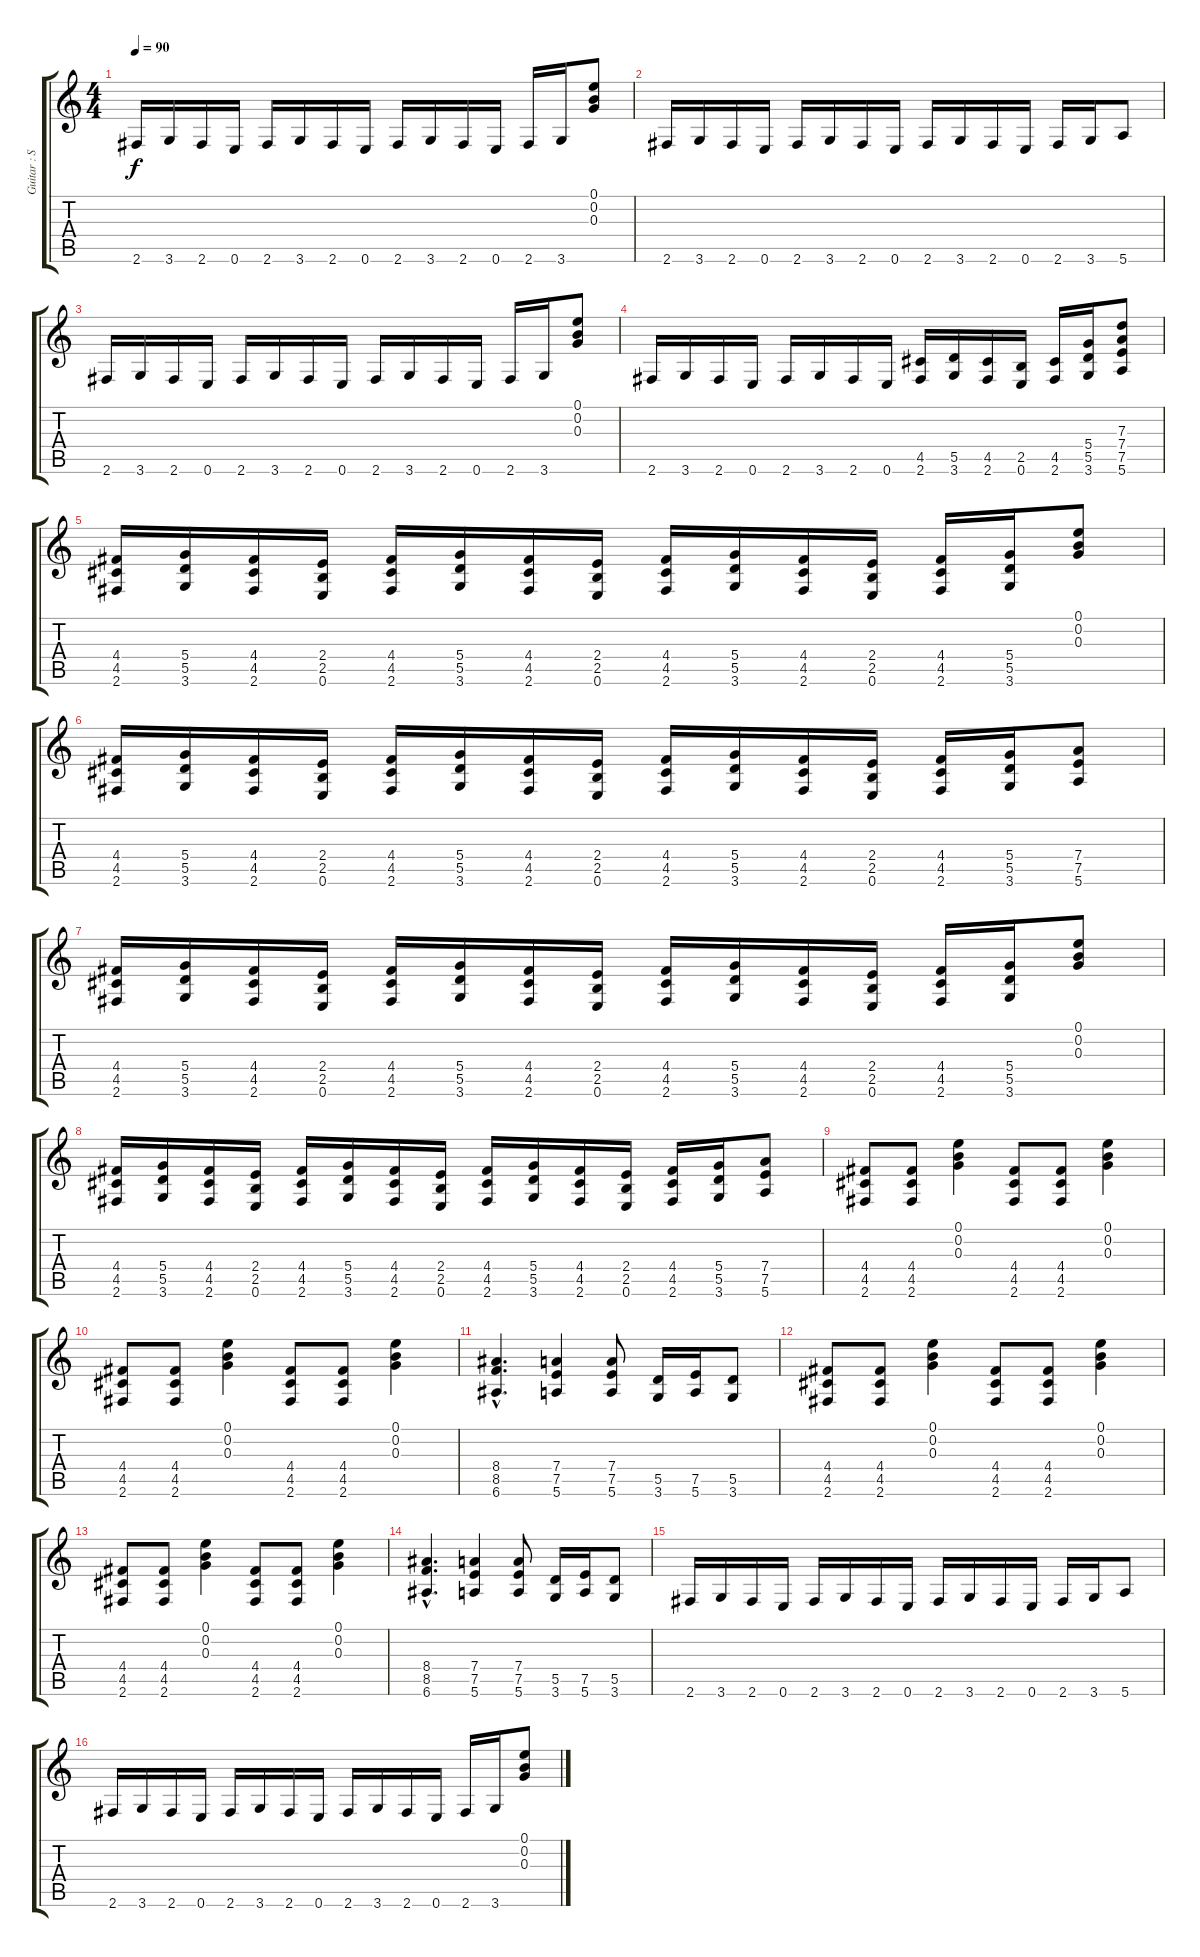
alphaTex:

\track ("Guitar : Stephen Carpenter" "Guitar : S") {instrument distortionguitar}
\staff {score tabs}
\tuning (E4 B3 G3 D3 A2 E2) {hide}
\ts (4 4)
\tempo 90
\clef g2
\ks c
2.6.16{dy f volume 13 instrument overdrivenguitar} 3.6.16 2.6.16 0.6.16 2.6.16 3.6.16 2.6.16 0.6.16 2.6.16 3.6.16 2.6.16 0.6.16 2.6.16 3.6.16 (0.1 0.2 0.3).8 |
2.6.16 3.6.16 2.6.16 0.6.16 2.6.16 3.6.16 2.6.16 0.6.16 2.6.16 3.6.16 2.6.16 0.6.16 2.6.16 3.6.16 5.6.8 |
2.6.16{volume 13 instrument overdrivenguitar} 3.6.16 2.6.16 0.6.16 2.6.16 3.6.16 2.6.16 0.6.16 2.6.16 3.6.16 2.6.16 0.6.16 2.6.16 3.6.16 (0.1 0.2 0.3).8 |
2.6.16 3.6.16 2.6.16 0.6.16 2.6.16 3.6.16 2.6.16 0.6.16 (4.5 2.6).16 (5.5 3.6).16 (4.5 2.6).16 (2.5 0.6).16{instrument distortionguitar} (4.5 2.6).16 (5.4 5.5 3.6).16 (7.3 7.4 7.5 5.6).8 |
(4.4 4.5 2.6).16 (5.4 5.5 3.6).16 (4.4 4.5 2.6).16 (2.4 2.5 0.6).16 (4.4 4.5 2.6).16 (5.4 5.5 3.6).16 (4.4 4.5 2.6).16 (2.4 2.5 0.6).16 (4.4 4.5 2.6).16 (5.4 5.5 3.6).16 (4.4 4.5 2.6).16 (2.4 2.5 0.6).16 (4.4 4.5 2.6).16 (5.4 5.5 3.6).16 (0.1 0.2 0.3).8 |
(4.4 4.5 2.6).16 (5.4 5.5 3.6).16 (4.4 4.5 2.6).16 (2.4 2.5 0.6).16 (4.4 4.5 2.6).16 (5.4 5.5 3.6).16 (4.4 4.5 2.6).16 (2.4 2.5 0.6).16 (4.4 4.5 2.6).16 (5.4 5.5 3.6).16 (4.4 4.5 2.6).16 (2.4 2.5 0.6).16 (4.4 4.5 2.6).16 (5.4 5.5 3.6).16 (7.4 7.5 5.6).8 |
(4.4 4.5 2.6).16 (5.4 5.5 3.6).16 (4.4 4.5 2.6).16 (2.4 2.5 0.6).16 (4.4 4.5 2.6).16 (5.4 5.5 3.6).16 (4.4 4.5 2.6).16 (2.4 2.5 0.6).16 (4.4 4.5 2.6).16 (5.4 5.5 3.6).16 (4.4 4.5 2.6).16 (2.4 2.5 0.6).16 (4.4 4.5 2.6).16 (5.4 5.5 3.6).16 (0.1 0.2 0.3).8 |
(4.4 4.5 2.6).16 (5.4 5.5 3.6).16 (4.4 4.5 2.6).16 (2.4 2.5 0.6).16 (4.4 4.5 2.6).16 (5.4 5.5 3.6).16 (4.4 4.5 2.6).16 (2.4 2.5 0.6).16 (4.4 4.5 2.6).16 (5.4 5.5 3.6).16 (4.4 4.5 2.6).16 (2.4 2.5 0.6).16 (4.4 4.5 2.6).16 (5.4 5.5 3.6).16 (7.4 7.5 5.6).8 |
(4.4 4.5 2.6).8 (4.4 4.5 2.6).8 (0.1 0.2 0.3).4 (4.4 4.5 2.6).8 (4.4 4.5 2.6).8 (0.1 0.2 0.3).4 |
(4.4 4.5 2.6).8 (4.4 4.5 2.6).8 (0.1 0.2 0.3).4 (4.4 4.5 2.6).8 (4.4 4.5 2.6).8 (0.1 0.2 0.3).4 |
(8.4{hac} 8.5{hac} 6.6{hac}).4{d} (7.4 7.5 5.6).4 (7.4 7.5 5.6).8 (5.5 3.6).16 (7.5 5.6).16 (5.5 3.6).8 |
(4.4 4.5 2.6).8 (4.4 4.5 2.6).8 (0.1 0.2 0.3).4 (4.4 4.5 2.6).8 (4.4 4.5 2.6).8 (0.1 0.2 0.3).4 |
(4.4 4.5 2.6).8 (4.4 4.5 2.6).8 (0.1 0.2 0.3).4 (4.4 4.5 2.6).8 (4.4 4.5 2.6).8 (0.1 0.2 0.3).4 |
(8.4{hac} 8.5{hac} 6.6{hac}).4{d} (7.4 7.5 5.6).4 (7.4 7.5 5.6).8 (5.5 3.6).16 (7.5 5.6).16 (5.5 3.6).8 |
2.6.16{instrument overdrivenguitar} 3.6.16 2.6.16 0.6.16 2.6.16 3.6.16 2.6.16 0.6.16 2.6.16 3.6.16 2.6.16 0.6.16 2.6.16 3.6.16 5.6.8 |
2.6.16{volume 13 instrument overdrivenguitar} 3.6.16 2.6.16 0.6.16 2.6.16 3.6.16 2.6.16 0.6.16 2.6.16 3.6.16 2.6.16 0.6.16 2.6.16 3.6.16 (0.1 0.2 0.3).8
